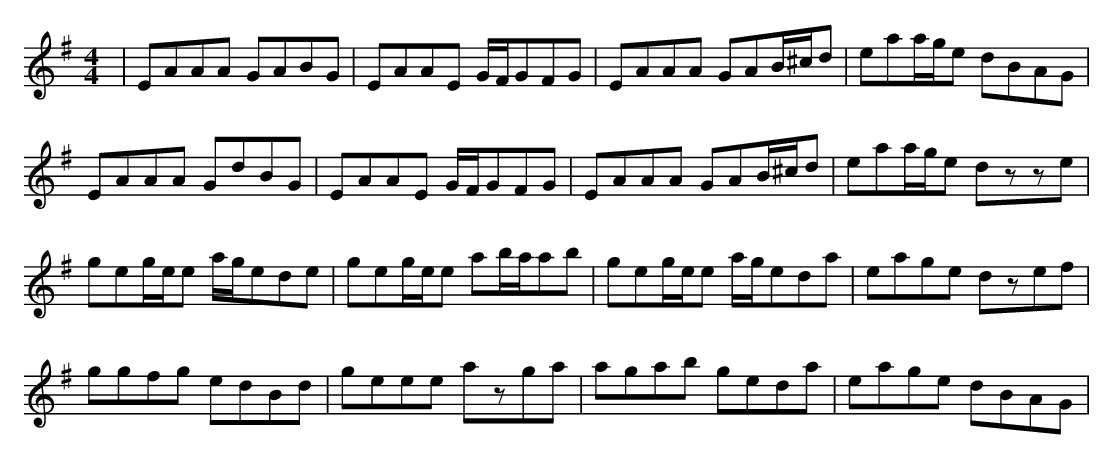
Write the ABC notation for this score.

X:1
M:4/4
K:Ador
|EAAA GABG|EAAE G/F/GFG|EAAA GAB/^c/d|eaa/g/e dBAG|
EAAA GdBG|EAAE G/F/GFG|EAAA GAB/^c/d|eaa/g/e dzze|
geg/e/e a/g/ede|geg/e/e ab/a/ab|geg/e/e a/g/eda|eage dzef|
ggfg edBd|geee azga|agab geda|eage dBAG|
